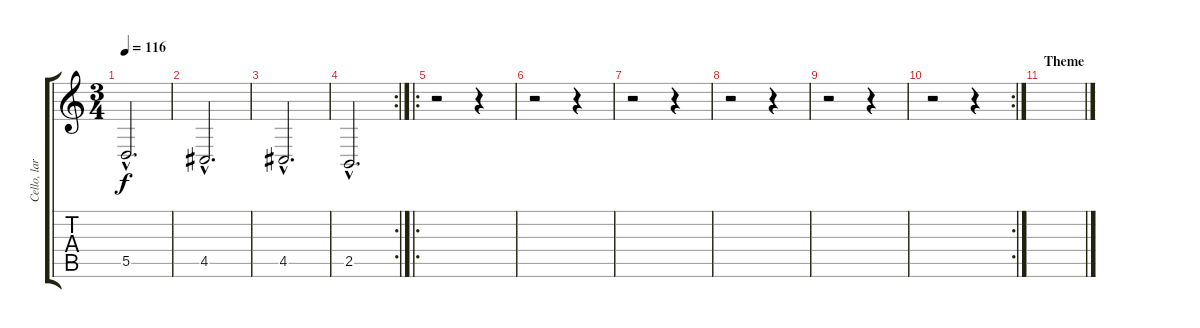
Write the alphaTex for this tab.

\track ("Cello, larsens" "Cello, lar") {instrument cello}
\staff {score tabs}
\tuning (E4 B3 G3 D3 A2 E2) {hide}
\ts (3 4)
\tempo 116
\clef g2
\ks c
5.5{hac}.2{d dy f} |
4.5{hac}.2{d} |
4.5{hac}.2{d} |
\rc 2
2.5{hac}.2{d} |
\ro
r.2 r.4 |
r.2 r.4 |
r.2 r.4 |
r.2 r.4 |
r.2 r.4 |
\rc 2
r.2 r.4 |
\section ("" "Theme")
